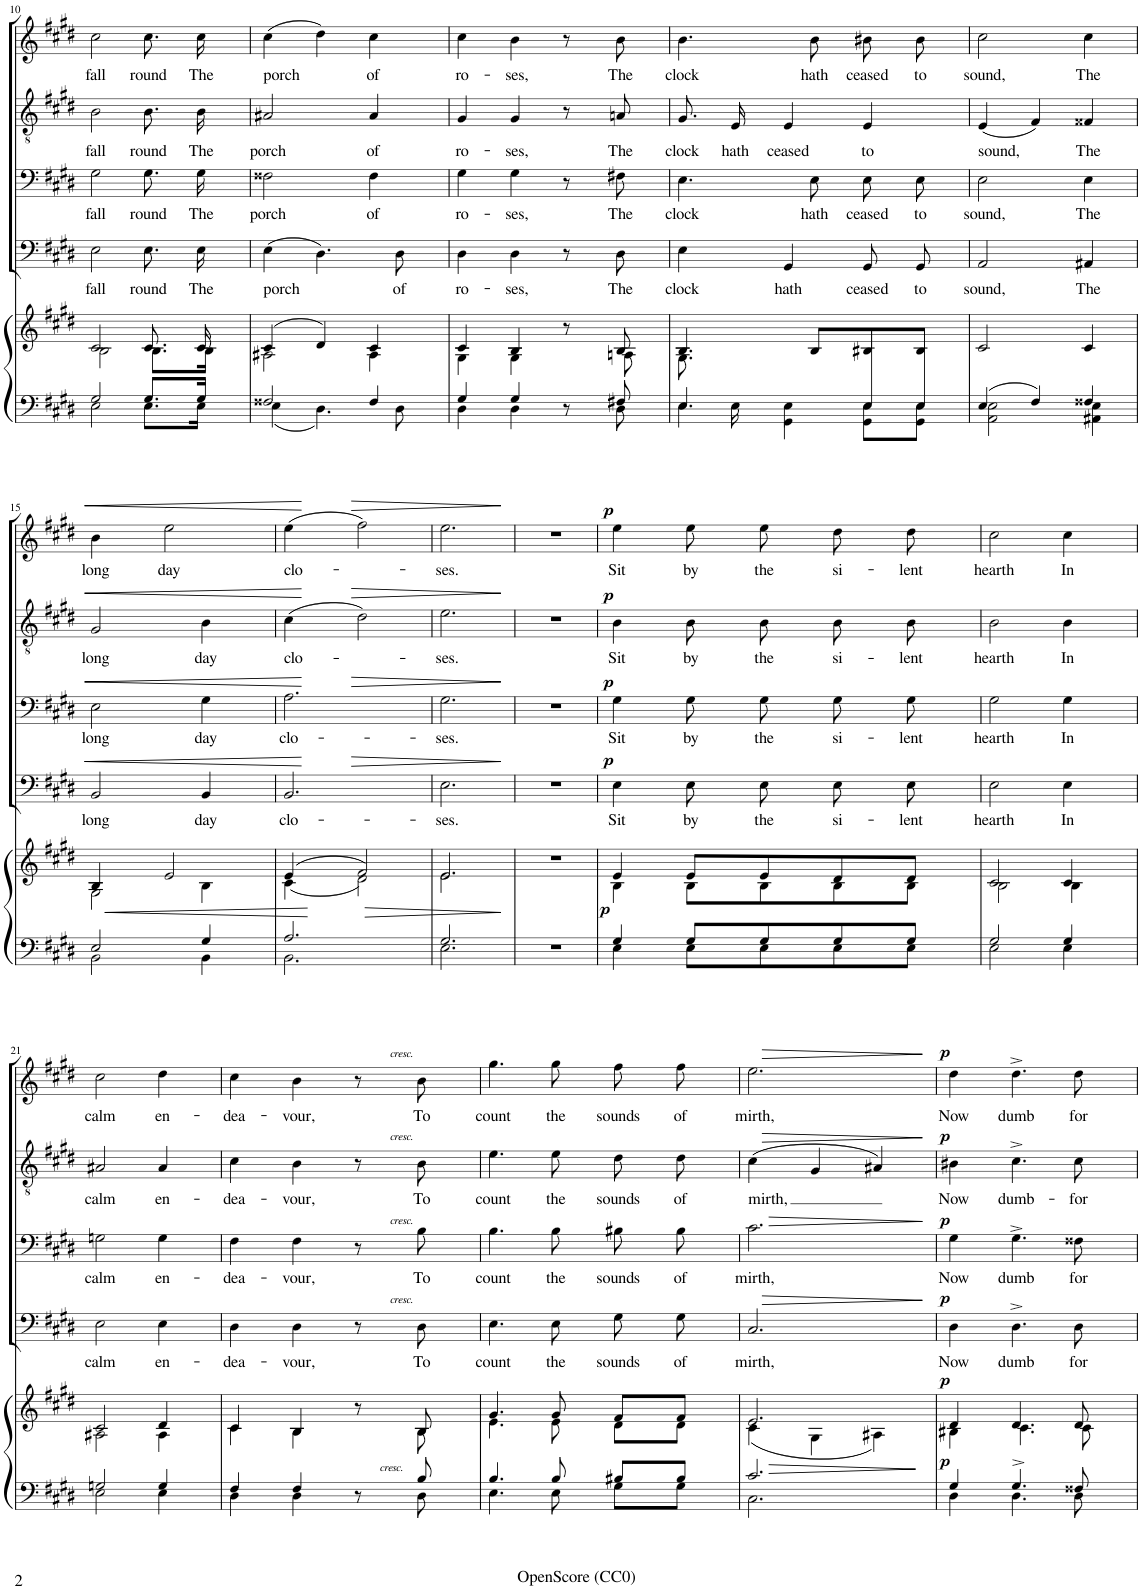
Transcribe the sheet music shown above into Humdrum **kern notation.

**kern	**kern	**dynam	**kern	**text	**dynam	**kern	**text	**dynam	**kern	**text	**dynam	**kern	**text	**dynam
*part5	*part5	*part5	*part4	*part4	*part4	*part3	*part3	*part3	*part2	*part2	*part2	*part1	*part1	*part1
*staff6	*staff5	*staff5/6	*staff4	*staff4	*staff4	*staff3	*staff3	*staff3	*staff2	*staff2	*staff2	*staff1	*staff1	*staff1
*I"Piano	*	*	*I"2nd Bass	*	*	*I"1st Bass	*	*	*I"2nd Tenor	*	*	*I"Alto (or 1st Tenor)	*	*
*I'Pno	*	*	*	*	*	*	*	*	*	*	*	*	*	*
!!LO:PB:g=z
*clefF4	*clefG2	*	*clefF4	*	*	*clefF4	*	*	*clefGv2	*	*	*clefG2	*	*
*k[f#c#g#d#]	*k[f#c#g#d#]	*	*k[f#c#g#d#]	*	*	*k[f#c#g#d#]	*	*	*k[f#c#g#d#]	*	*	*k[f#c#g#d#]	*	*
*M3/4	*M3/4	*	*M3/4	*	*	*M3/4	*	*	*M3/4	*	*	*M3/4	*	*
=10	=10	=10	=10	=10	=10	=10	=10	=10	=10	=10	=10	=10	=10	=10
*^	*^	*	*	*	*	*	*	*	*	*	*	*	*	*
!	!	!	!	!	!	!LO:LY:b	!	!	!LO:LY:b	!	!	!LO:LY:b	!	!	!LO:LY:b	!
2G#/	2E\	2c#/	2B\	.	2E\	fall	.	2G#\	fall	.	2B\	fall	.	2cc#\	fall	.
!	!	!	!	!	!	!LO:LY:b	!	!	!LO:LY:b	!	!	!LO:LY:b	!	!	!LO:LY:b	!
8.G#/L	8.E\L	8.c#/	8.B\L	.	8.E\L	round	.	8.G#\L	round	.	8.B\L	round	.	8.cc#\L	round	.
!	!	!	!	!	!	!LO:LY:b	!	!	!LO:LY:b	!	!	!LO:LY:b	!	!	!LO:LY:b	!
16G#/Jk	16E\Jk	16c#/	16B\Jk	.	16E\Jk	The	.	16G#\Jk	The	.	16B\Jk	The	.	16cc#\Jk	The	.
=11	=11	=11	=11	=11	=11	=11	=11	=11	=11	=11	=11	=11	=11	=11	=11	=11
!	!	!	!	!	!	!LO:LY:b	!	!	!LO:LY:b	!	!	!LO:LY:b	!	!	!LO:LY:b	!
2F##X/	4E\	(4c#/	2A#X\	.	(4E\	porch	.	2F##X\	porch	.	2A#X/	porch	.	(4cc#\	porch	.
.	4.D#\	4d#/)	.	.	4.D#\)	.	.	.	.	.	.	.	.	4dd#\)	.	.
!	!	!	!	!	!	!	!	!	!LO:LY:b	!	!	!LO:LY:b	!	!	!LO:LY:b	!
4F##/	.	4c#/	4A#\	.	.	.	.	4F##\	of	.	4A#/	of	.	4cc#\	of	.
!	!	!	!	!	!	!LO:LY:b	!	!	!	!	!	!	!	!	!	!
.	8D#\	.	.	.	8D#\	of	.	.	.	.	.	.	.	.	.	.
=12	=12	=12	=12	=12	=12	=12	=12	=12	=12	=12	=12	=12	=12	=12	=12	=12
!	!	!	!	!	!	!LO:LY:b	!	!	!LO:LY:b	!	!	!LO:LY:b	!	!	!LO:LY:b	!
4G#/	4D#\	4c#/	4G#\	.	4D#\	ro-	.	4G#\	ro-	.	4G#/	ro-	.	4cc#\	ro-	.
!	!	!	!	!	!	!LO:LY:b	!	!	!LO:LY:b	!	!	!LO:LY:b	!	!	!LO:LY:b	!
4G#/	4D#\	4B/	4G#\	.	4D#\	-ses,	.	4G#\	-ses,	.	4G#/	-ses,	.	4b\	-ses,	.
8r	8ryy	8r	8ryy	.	8r	.	.	8r	.	.	8r	.	.	8r	.	.
!	!	!	!	!	!	!LO:LY:b	!	!	!LO:LY:b	!	!	!LO:LY:b	!	!	!LO:LY:b	!
8F#X/	8D#\	8B/	8An\	.	8D#\	The	.	8F#X\	The	.	8An/	The	.	8b\	The	.
=13	=13	=13	=13	=13	=13	=13	=13	=13	=13	=13	=13	=13	=13	=13	=13	=13
*	*^	*	*	*	*	*	*	*	*	*	*	*	*	*	*	*
!	!LO:N:head=solid	!LO:N:head=solid	!	!	!	!	!LO:LY:b	!	!	!LO:LY:b	!	!	!LO:LY:b	!	!	!LO:LY:b	!
8.ryy	4.E/	4E\	4.B/	8.G#\	.	4E\	clock	.	4.E\	clock	.	8.G#/L	clock	.	4.b\	clock	.
!	!	!	!	!	!	!	!	!	!	!	!	!	!LO:LY:b	!	!	!	!
16E\	.	.	.	2ryy	.	.	.	.	.	.	.	16E/Jk	hath	.	.	.	.
!	!	!	!	!	!	!	!LO:LY:b	!	!	!	!	!	!LO:LY:b	!	!	!	!
4E\	.	4GG#\	.	.	.	4GG#/	hath	.	.	.	.	4E/	ceased	.	.	.	.
!	!	!	!	!	!	!	!	!	!	!LO:LY:b	!	!	!	!	!	!LO:LY:b	!
.	8ryy	.	8B/L	.	.	.	.	.	8E\	hath	.	.	.	.	8b\	hath	.
!	!	!	!	!	!	!	!LO:LY:b	!	!	!LO:LY:b	!	!	!LO:LY:b	!	!	!LO:LY:b	!
4ryy	8E/L	8GG#\ 8E\L	8B#X/	.	.	8GG#/L	ceased	.	8E\L	ceased	.	4E/	to	.	8b#X\L	ceased	.
!	!	!	!	!	!	!	!LO:LY:b	!	!	!LO:LY:b	!	!	!	!	!	!LO:LY:b	!
.	8E/J	8GG#\ 8E\J	8B#/J	.	.	8GG#/J	to	.	8E\J	to	.	.	.	.	8b#\J	to	.
.	.	.	.	16ryy	.	.	.	.	.	.	.	.	.	.	.	.	.
*	*v	*v	*	*	*	*	*	*	*	*	*	*	*	*	*	*	*
=14	=14	=14	=14	=14	=14	=14	=14	=14	=14	=14	=14	=14	=14	=14	=14	=14
!	!	!	!	!	!	!LO:LY:b	!	!	!LO:LY:b	!	!	!LO:LY:b	!	!	!LO:LY:b	!
*	*	*v	*v	*	*	*	*	*	*	*	*	*	*	*	*	*
4E/	2AA\ 2E\	2c#/	.	2AA/	sound,	.	2E\	sound,	.	(4E/	sound,	.	2cc#\	sound,	.
4F#/	.	.	.	.	.	.	.	.	.	4F#/)	.	.	.	.	.
!	!	!	!	!	!LO:LY:b	!	!	!LO:LY:b	!	!	!LO:LY:b	!	!	!LO:LY:b	!
4F##X/	4AA#X\ 4E\	4c#/	.	4AA#X/	The	.	4E\	The	.	4F##X/	The	.	4cc#\	The	.
!!LO:LB:g=z
=15	=15	=15	=15	=15	=15	=15	=15	=15	=15	=15	=15	=15	=15	=15	=15
!	!	!	!LO:HP:b	!	!LO:LY:b	!LO:HP:b	!	!LO:LY:b	!LO:HP:b	!	!LO:LY:b	!LO:HP:b	!	!LO:LY:b	!LO:HP:b
*	*	*^	*	*	*	*	*	*	*	*	*	*	*	*	*
2E/	2BB\	4B/	2G#\	<	2BB/	long	<	2E\	long	<	2G#/	long	<	4b\	long	<
!	!	!	!	!	!	!	!	!	!	!	!	!	!	!	!LO:LY:b	!
.	.	2e/	.	.	.	.	.	.	.	.	.	.	.	2ee\	day	.
!	!	!	!	!	!	!LO:LY:b	!	!	!LO:LY:b	!	!	!LO:LY:b	!	!	!	!
4G#/	4BB\	.	4B\	.	4BB/	day	.	4G#\	day	.	4B\	day	.	.	.	.
=16	=16	=16	=16	=16	=16	=16	=16	=16	=16	=16	=16	=16	=16	=16	=16	=16
!	!	!	!	!	!	!LO:LY:b	!	!	!LO:LY:b	!	!	!LO:LY:b	!	!	!LO:LY:b	!
*	*	*	*	*	*^	*	*	*^	*	*	*	*	*	*	*	*
2.A/	2.BB\	(4e/	(4c#\	.	2.BB/	4ryy	clo-	.	2.A\	4ryy	clo-	.	(4c#\	clo-	.	(4ee\	clo-	.
!	!	!	!	!LO:HP:n=1:b	!	!	!	!LO:HP:n=1:b	!	!	!	!LO:HP:n=1:b	!	!	!LO:HP:n=1:b	!	!	!LO:HP:n=1:b
.	.	2f#/)	2d#\)	[ >	.	4ryy	.	[ >	.	4ryy	.	[ >	2d#\)	.	[ >	2ff#\)	.	[ >
.	.	.	.	.	.	4ryy	.	.	.	4ryy	.	.	.	.	.	.	.	.
=17	=17	=17	=17	=17	=17	=17	=17	=17	=17	=17	=17	=17	=17	=17	=17	=17	=17	=17
!	!	!	!	!	!	!	!LO:LY:b	!	!	!	!LO:LY:b	!	!	!LO:LY:b	!	!	!LO:LY:b	!
*	*	*	*	*	*v	*v	*	*	*	*	*	*	*	*	*	*	*	*
*	*	*	*	*	*	*	*	*v	*v	*	*	*	*	*	*	*	*
2.G#/	2.E\	2.e/	2.e\	.	2.E\	-ses.	.	2.G#\	ses.	.	2.e\	-ses.	.	2.ee\	-ses.	.
*v	*v	*	*	*	*	*	*	*	*	*	*	*	*	*	*	*
*	*v	*v	*	*	*	*	*	*	*	*	*	*	*	*	*
.	.	]	.	.	]	.	.	]	.	.	]	.	.	]
=18	=18	=18	=18	=18	=18	=18	=18	=18	=18	=18	=18	=18	=18	=18
2.r	2.r	.	2.r	.	.	2.r	.	.	2.r	.	.	2.r	.	.
=19	=19	=19	=19	=19	=19	=19	=19	=19	=19	=19	=19	=19	=19	=19
*^	*^	*	*	*	*	*	*	*	*	*	*	*	*	*
!	!	!	!	!LO:DY:a=2	!	!LO:LY:b	!LO:DY:a	!	!LO:LY:b	!LO:DY:a	!	!LO:LY:b	!LO:DY:a	!	!LO:LY:b	!LO:DY:a
4G#/	4E\	4e/	4B\	p	4E\	Sit	p	4G#\	Sit	p	4B\	Sit	p	4ee\	Sit	p
!	!	!	!	!	!	!LO:LY:b	!	!	!LO:LY:b	!	!	!LO:LY:b	!	!	!LO:LY:b	!
8G#/L	8E\L	8e/L	8B\L	.	8E\L	by	.	8G#\L	by	.	8B\L	by	.	8ee\L	by	.
!	!	!	!	!	!	!LO:LY:b	!	!	!LO:LY:b	!	!	!LO:LY:b	!	!	!LO:LY:b	!
8G#/	8E\	8e/	8B\	.	8E\J	the	.	8G#\J	the	.	8B\J	the	.	8ee\J	the	.
!	!	!	!	!	!	!LO:LY:b	!	!	!LO:LY:b	!	!	!LO:LY:b	!	!	!LO:LY:b	!
8G#/	8E\	8d#/	8B\	.	8E\L	si-	.	8G#\L	si-	.	8B\L	si-	.	8dd#\L	si-	.
!	!	!	!	!	!	!LO:LY:b	!	!	!LO:LY:b	!	!	!LO:LY:b	!	!	!LO:LY:b	!
8G#/J	8E\J	8d#/J	8B\J	.	8E\J	-lent	.	8G#\J	-lent	.	8B\J	-lent	.	8dd#\J	-lent	.
=20	=20	=20	=20	=20	=20	=20	=20	=20	=20	=20	=20	=20	=20	=20	=20	=20
!	!	!	!	!	!	!LO:LY:b	!	!	!LO:LY:b	!	!	!LO:LY:b	!	!	!LO:LY:b	!
2G#/	2E\	2c#/	2B\	.	2E\	hearth	.	2G#\	hearth	.	2B\	hearth	.	2cc#\	hearth	.
!	!	!	!	!	!	!LO:LY:b	!	!	!LO:LY:b	!	!	!LO:LY:b	!	!	!LO:LY:b	!
4G#/	4E\	4c#/	4B\	.	4E\	In	.	4G#\	In	.	4B\	In	.	4cc#\	In	.
!!LO:LB:g=z
=21	=21	=21	=21	=21	=21	=21	=21	=21	=21	=21	=21	=21	=21	=21	=21	=21
!	!	!	!	!	!	!LO:LY:b	!	!	!LO:LY:b	!	!	!LO:LY:b	!	!	!LO:LY:b	!
2Gn/	2E\	2c#/	2A#X\	.	2E\	calm	.	2Gn\	calm	.	2A#X/	calm	.	2cc#\	calm	.
!	!	!	!	!	!	!LO:LY:b	!	!	!LO:LY:b	!	!	!LO:LY:b	!	!	!LO:LY:b	!
4G/	4E\	4d#/	4A#\	.	4E\	en-	.	4G\	en-	.	4A#/	en-	.	4dd#\	en-	.
=22	=22	=22	=22	=22	=22	=22	=22	=22	=22	=22	=22	=22	=22	=22	=22	=22
!	!	!	!	!	!	!LO:LY:b	!	!	!LO:LY:b	!	!	!LO:LY:b	!	!	!LO:LY:b	!
4F#/	4D#\	4c#/	4c#\	.	4D#\	-dea-	.	4F#\	-dea-	.	4c#\	-dea-	.	4cc#\	-dea-	.
!	!	!	!	!	!	!LO:LY:b	!	!	!LO:LY:b	!	!	!LO:LY:b	!	!	!LO:LY:b	!
4F#/	4D#\	4B/	4B\	.	4D#\	-vour,	.	4F#\	-vour,	.	4B\	-vour,	.	4b\	-vour,	.
8r	8ryy	8r	8ryy	.	8r	.	.	8r	.	.	8r	.	.	8r	.	.
!	!	!	!	!	!	!	!	!	!	!	!	!	!	!LO:TX:a:i:t=cresc.	!	!
!	!	!	!	!	!	!	!	!	!	!	!LO:TX:a:i:t=cresc.	!	!	!	!	!
!	!	!	!	!	!	!	!	!LO:TX:a:i:t=cresc.	!	!	!	!	!	!	!	!
!	!	!	!	!	!LO:TX:a:i:t=cresc.	!	!	!	!	!	!	!	!	!	!	!
!	!	!LO:TX:b:i:t=cresc.	!	!	!	!	!	!	!	!	!	!	!	!	!	!
!	!	!	!	!	!	!LO:LY:b	!	!	!LO:LY:b	!	!	!LO:LY:b	!	!	!LO:LY:b	!
8B/	8D#\	8B/	8B\	.	8D#\	To	.	8B\	To	.	8B\	To	.	8b\	To	.
=23	=23	=23	=23	=23	=23	=23	=23	=23	=23	=23	=23	=23	=23	=23	=23	=23
!	!	!	!	!	!	!LO:LY:b	!	!	!LO:LY:b	!	!	!LO:LY:b	!	!	!LO:LY:b	!
4.B/	4.E\	4.g#/	4.e\	.	4.E\	count	.	4.B\	count	.	4.e\	count	.	4.gg#\	count	.
!	!	!	!	!	!	!LO:LY:b	!	!	!LO:LY:b	!	!	!LO:LY:b	!	!	!LO:LY:b	!
8B/	8E\	8g#/	8e\	.	8E\	the	.	8B\	the	.	8e\	the	.	8gg#\	the	.
!	!	!	!	!	!	!LO:LY:b	!	!	!LO:LY:b	!	!	!LO:LY:b	!	!	!LO:LY:b	!
8B#X/L	8G#\L	8f#/L	8d#\L	.	8G#\L	sounds	.	8B#X\L	sounds	.	8d#\L	sounds	.	8ff#\L	sounds	.
!	!	!	!	!	!	!LO:LY:b	!	!	!LO:LY:b	!	!	!LO:LY:b	!	!	!LO:LY:b	!
8B#/J	8G#\J	8f#/J	8d#\J	.	8G#\J	of	.	8B#\J	of	.	8d#\J	of	.	8ff#\J	of	.
=24	=24	=24	=24	=24	=24	=24	=24	=24	=24	=24	=24	=24	=24	=24	=24	=24
!	!	!	!	!LO:HP:b	!	!LO:LY:b	!LO:HP:b	!	!LO:LY:b	!LO:HP:b	!	!LO:LY:b	!LO:HP:b	!	!LO:LY:b	!LO:HP:b
2.c#/	2.C#\	2.e/	(4c#\	>	2.C#/	mirth,	>	2.c#\	mirth,	>	(4c#\	mirth,	>	2.ee\	mirth,	>
.	.	.	4G#\	.	.	.	.	.	.	.	4G#/	.	.	.	.	.
.	.	.	4A#X\)	.	.	.	.	.	.	.	4A#X/)	.	.	.	.	.
*v	*v	*	*	*	*	*	*	*	*	*	*	*	*	*	*	*
*	*v	*v	*	*	*	*	*	*	*	*	*	*	*	*	*
.	.	]	.	.	]	.	.	]	.	.	]	.	.	]
=25	=25	=25	=25	=25	=25	=25	=25	=25	=25	=25	=25	=25	=25	=25
*^	*^	*	*	*	*	*	*	*	*	*	*	*	*	*
!	!	!	!	!LO:DY:a=2	!	!LO:LY:b	!	!	!LO:LY:b	!	!	!LO:LY:b	!	!	!LO:LY:b	!
!	!	!	!	!LO:DY:n=1:a	!	!	!LO:DY:a	!	!	!LO:DY:a	!	!	!LO:DY:a	!	!	!LO:DY:a
4G#/	4D#\	4d#/	4B#X\	p p	4D#\	Now	p	4G#\	Now	p	4B#X\	Now	p	4dd#\	Now	p
!	!	!	!	!	!	!LO:LY:b	!	!	!LO:LY:b	!	!	!LO:LY:b	!	!	!LO:LY:b	!
4.G#^/	4.D#\	4.d#/	4.c#\	.	4.D#^\	dumb	.	4.G#^\	dumb	.	4.c#^\	dumb-	.	4.dd#^\	dumb	.
!	!	!	!	!	!	!LO:LY:b	!	!	!LO:LY:b	!	!	!LO:LY:b	!	!	!LO:LY:b	!
8F##X/	8D#\	8d#/	8c#\	.	8D#\	for	.	8F##X\	for	.	8c#\	-for	.	8dd#\	for	.
*v	*v	*	*	*	*	*	*	*	*	*	*	*	*	*	*	*
*	*v	*v	*	*	*	*	*	*	*	*	*	*	*	*	*
=	=	=	=	=	=	=	=	=	=	=	=	=	=	=
*-	*-	*-	*-	*-	*-	*-	*-	*-	*-	*-	*-	*-	*-	*-
